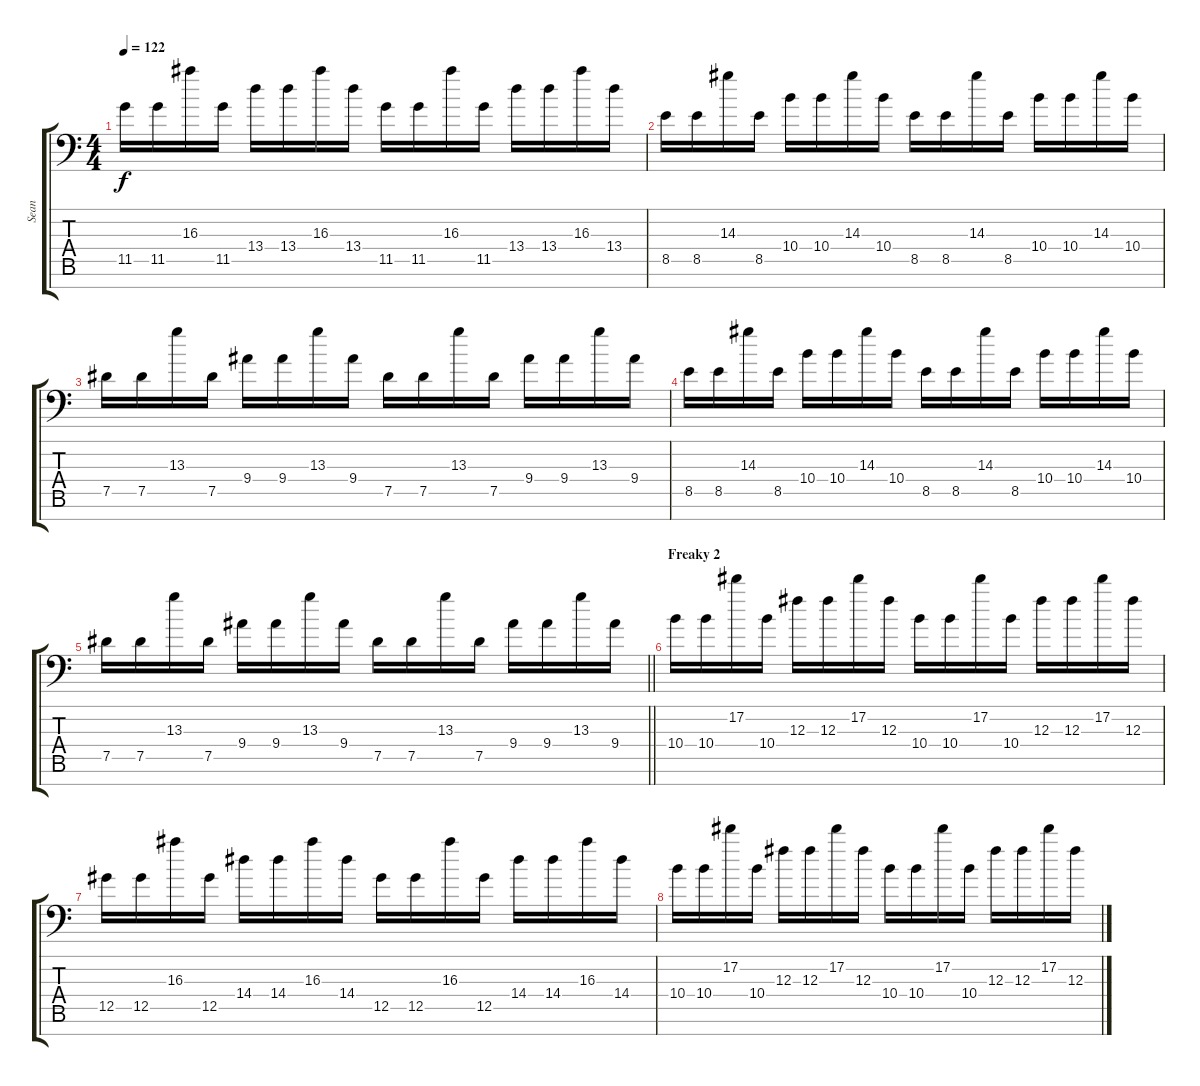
\track ("Sean" "Sean") {solo instrument overdrivenguitar}
\staff {score tabs}
\tuning (Eb4 Bb3 Gb3 Db3 Ab2 Eb2 Ab1) {hide}
\ts (4 4)
\tempo 122
\clef f4
\ks c
11.5.16{dy f} 11.5.16 16.3.16 11.5.16 13.4.16 13.4.16 16.3.16 13.4.16 11.5.16 11.5.16 16.3.16 11.5.16 13.4.16 13.4.16 16.3.16 13.4.16 |
8.5.16 8.5.16 14.3.16 8.5.16 10.4.16 10.4.16 14.3.16 10.4.16 8.5.16 8.5.16 14.3.16 8.5.16 10.4.16 10.4.16 14.3.16 10.4.16 |
7.5.16 7.5.16 13.3.16 7.5.16 9.4.16 9.4.16 13.3.16 9.4.16 7.5.16 7.5.16 13.3.16 7.5.16 9.4.16 9.4.16 13.3.16 9.4.16 |
8.5.16 8.5.16 14.3.16 8.5.16 10.4.16 10.4.16 14.3.16 10.4.16 8.5.16 8.5.16 14.3.16 8.5.16 10.4.16 10.4.16 14.3.16 10.4.16 |
\barLineRight lightlight
7.5.16 7.5.16 13.3.16 7.5.16 9.4.16 9.4.16 13.3.16 9.4.16 7.5.16 7.5.16 13.3.16 7.5.16 9.4.16 9.4.16 13.3.16 9.4.16 |
\section ("" "Freaky 2")
10.4.16 10.4.16 17.2.16 10.4.16 12.3.16 12.3.16 17.2.16 12.3.16 10.4.16 10.4.16 17.2.16 10.4.16 12.3.16 12.3.16 17.2.16 12.3.16 |
12.5.16 12.5.16 16.3.16 12.5.16 14.4.16 14.4.16 16.3.16 14.4.16 12.5.16 12.5.16 16.3.16 12.5.16 14.4.16 14.4.16 16.3.16 14.4.16 |
10.4.16 10.4.16 17.2.16 10.4.16 12.3.16 12.3.16 17.2.16 12.3.16 10.4.16 10.4.16 17.2.16 10.4.16 12.3.16 12.3.16 17.2.16 12.3.16
